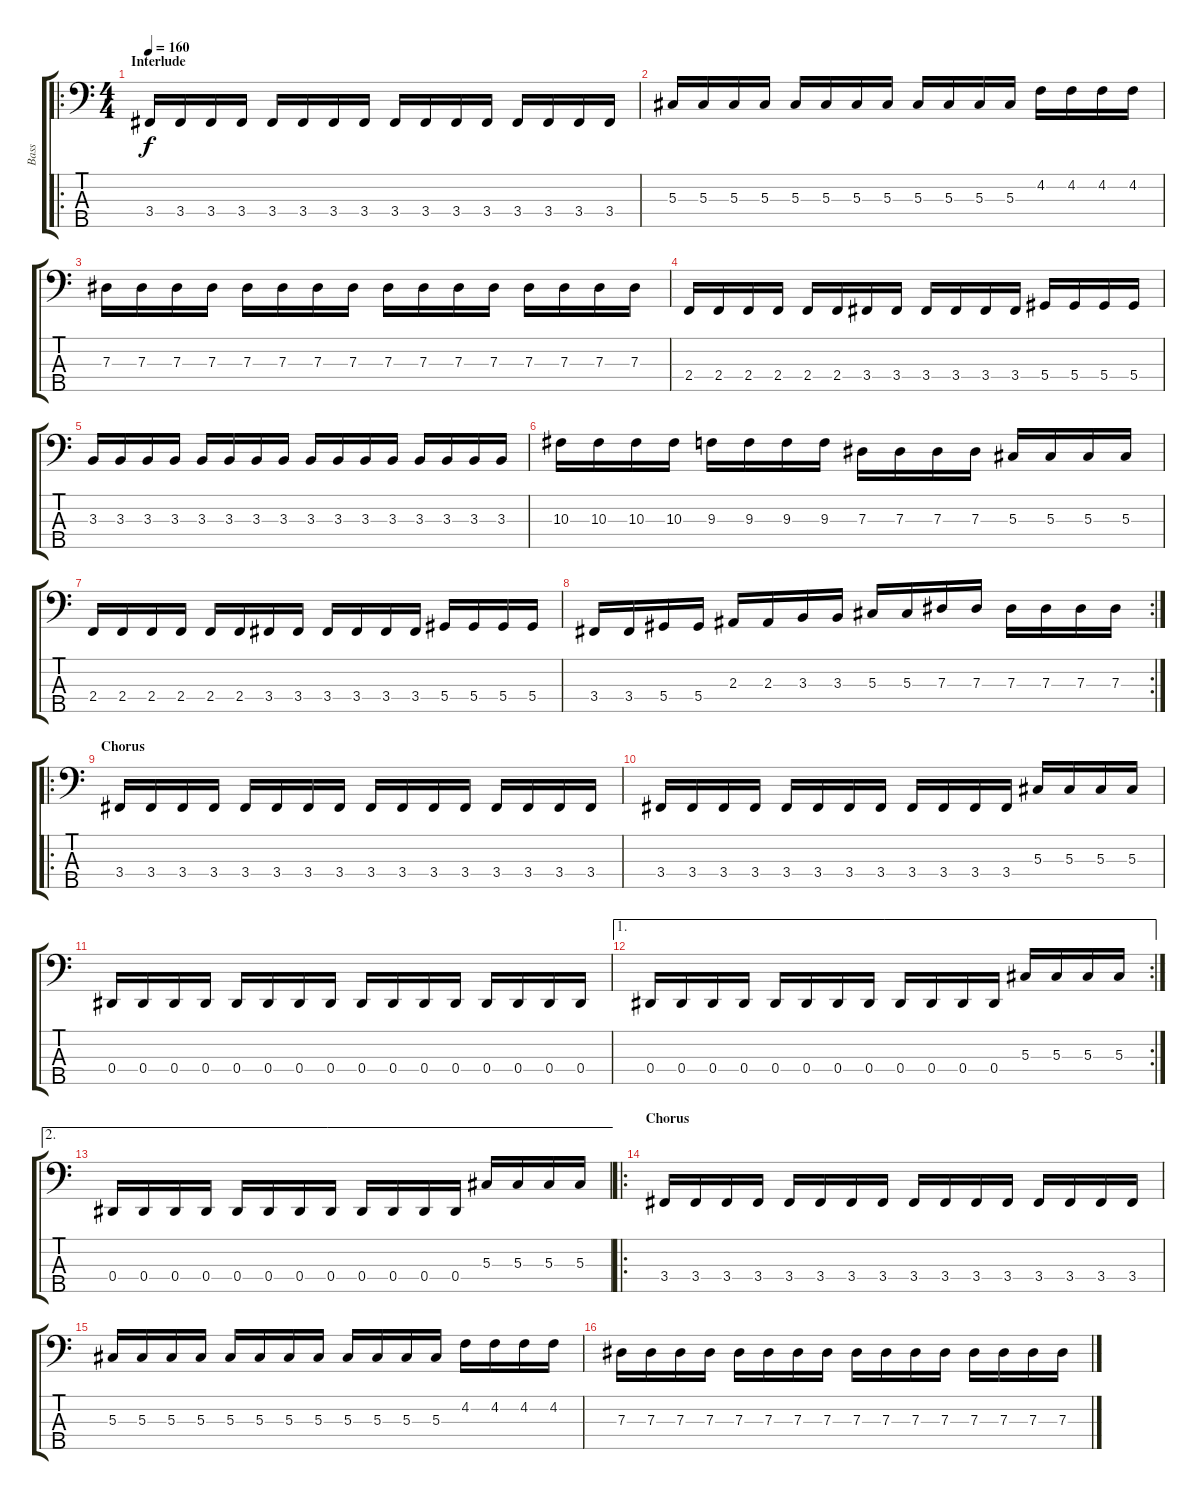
\track ("Bass" "Bass") {instrument electricbassfinger}
\staff {score tabs}
\tuning (Gb2 Db2 Ab1 Eb1 Bb0) {hide}
\ro
\ts (4 4)
\section ("" "Interlude")
\tempo 160
\clef f4
\ks c
3.4.16{dy f} 3.4.16 3.4.16 3.4.16 3.4.16 3.4.16 3.4.16 3.4.16 3.4.16 3.4.16 3.4.16 3.4.16 3.4.16 3.4.16 3.4.16 3.4.16 |
5.3.16 5.3.16 5.3.16 5.3.16 5.3.16 5.3.16 5.3.16 5.3.16 5.3.16 5.3.16 5.3.16 5.3.16 4.2.16 4.2.16 4.2.16 4.2.16 |
7.3.16 7.3.16 7.3.16 7.3.16 7.3.16 7.3.16 7.3.16 7.3.16 7.3.16 7.3.16 7.3.16 7.3.16 7.3.16 7.3.16 7.3.16 7.3.16 |
2.4.16 2.4.16 2.4.16 2.4.16 2.4.16 2.4.16 3.4.16 3.4.16 3.4.16 3.4.16 3.4.16 3.4.16 5.4.16 5.4.16 5.4.16 5.4.16 |
3.3.16 3.3.16 3.3.16 3.3.16 3.3.16 3.3.16 3.3.16 3.3.16 3.3.16 3.3.16 3.3.16 3.3.16 3.3.16 3.3.16 3.3.16 3.3.16 |
10.3.16 10.3.16 10.3.16 10.3.16 9.3.16 9.3.16 9.3.16 9.3.16 7.3.16 7.3.16 7.3.16 7.3.16 5.3.16 5.3.16 5.3.16 5.3.16 |
2.4.16 2.4.16 2.4.16 2.4.16 2.4.16 2.4.16 3.4.16 3.4.16 3.4.16 3.4.16 3.4.16 3.4.16 5.4.16 5.4.16 5.4.16 5.4.16 |
\rc 2
3.4.16 3.4.16 5.4.16 5.4.16 2.3.16 2.3.16 3.3.16 3.3.16 5.3.16 5.3.16 7.3.16 7.3.16 7.3.16 7.3.16 7.3.16 7.3.16 |
\ro
\section ("" "Chorus")
3.4.16 3.4.16 3.4.16 3.4.16 3.4.16 3.4.16 3.4.16 3.4.16 3.4.16 3.4.16 3.4.16 3.4.16 3.4.16 3.4.16 3.4.16 3.4.16 |
3.4.16 3.4.16 3.4.16 3.4.16 3.4.16 3.4.16 3.4.16 3.4.16 3.4.16 3.4.16 3.4.16 3.4.16 5.3.16 5.3.16 5.3.16 5.3.16 |
0.4.16 0.4.16 0.4.16 0.4.16 0.4.16 0.4.16 0.4.16 0.4.16 0.4.16 0.4.16 0.4.16 0.4.16 0.4.16 0.4.16 0.4.16 0.4.16 |
\ae 1
\rc 2
0.4.16 0.4.16 0.4.16 0.4.16 0.4.16 0.4.16 0.4.16 0.4.16 0.4.16 0.4.16 0.4.16 0.4.16 5.3.16 5.3.16 5.3.16 5.3.16 |
\ae 2
0.4.16 0.4.16 0.4.16 0.4.16 0.4.16 0.4.16 0.4.16 0.4.16 0.4.16 0.4.16 0.4.16 0.4.16 5.3.16 5.3.16 5.3.16 5.3.16 |
\ro
\section ("" "Chorus")
3.4.16 3.4.16 3.4.16 3.4.16 3.4.16 3.4.16 3.4.16 3.4.16 3.4.16 3.4.16 3.4.16 3.4.16 3.4.16 3.4.16 3.4.16 3.4.16 |
5.3.16 5.3.16 5.3.16 5.3.16 5.3.16 5.3.16 5.3.16 5.3.16 5.3.16 5.3.16 5.3.16 5.3.16 4.2.16 4.2.16 4.2.16 4.2.16 |
7.3.16 7.3.16 7.3.16 7.3.16 7.3.16 7.3.16 7.3.16 7.3.16 7.3.16 7.3.16 7.3.16 7.3.16 7.3.16 7.3.16 7.3.16 7.3.16
